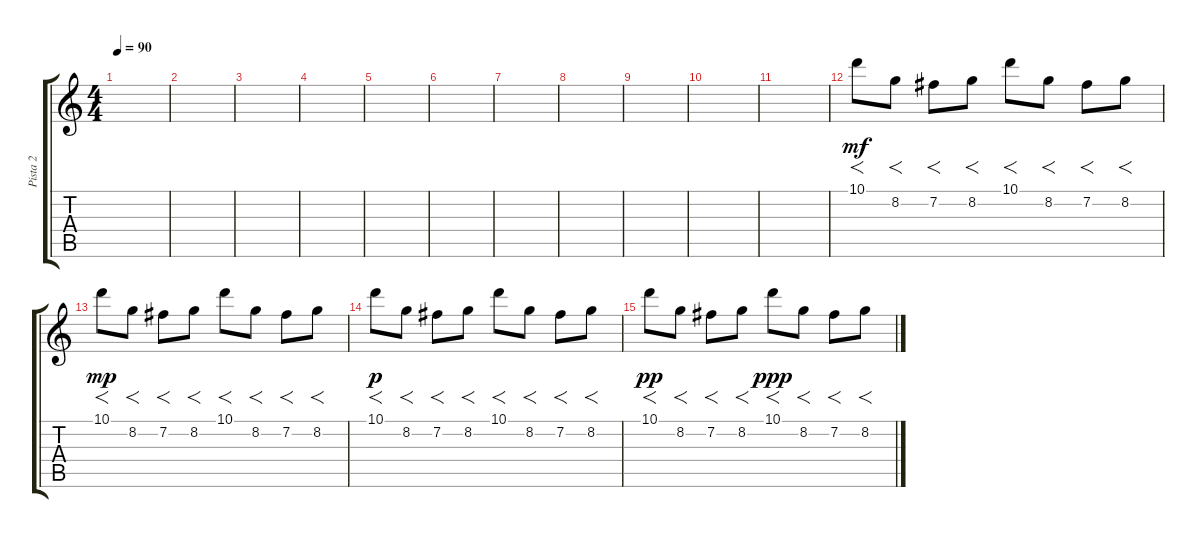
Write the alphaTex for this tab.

\track ("Pista 2" "Pista 2") {instrument acousticguitarnylon}
\staff {score tabs}
\tuning (E4 B3 G3 D3 A2 D2) {hide}
\ts (4 4)
\tempo 90
\clef g2
\ks c
|
|
|
|
|
|
|
|
|
|
|
10.1.8{f dy mf} 8.2.8{f} 7.2.8{f} 8.2.8{f} 10.1.8{f} 8.2.8{f} 7.2.8{f} 8.2.8{f} |
10.1.8{f dy mp} 8.2.8{f} 7.2.8{f} 8.2.8{f} 10.1.8{f} 8.2.8{f} 7.2.8{f} 8.2.8{f} |
10.1.8{f dy p} 8.2.8{f} 7.2.8{f} 8.2.8{f} 10.1.8{f} 8.2.8{f} 7.2.8{f} 8.2.8{f} |
10.1.8{f dy pp} 8.2.8{f} 7.2.8{f} 8.2.8{f} 10.1.8{f dy ppp} 8.2.8{f} 7.2.8{f} 8.2.8{f}
